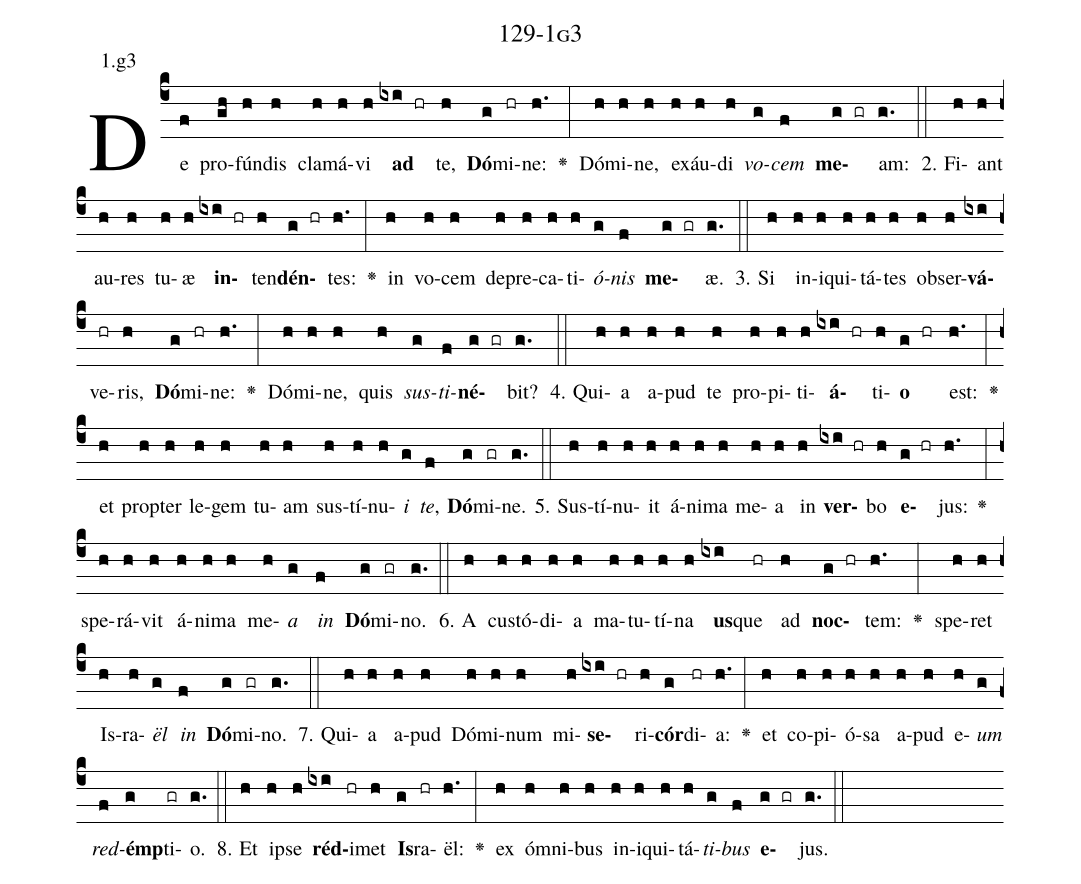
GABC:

name: 129-1g3;
annotation: 1.g3;
%%
(c4)De(f) pro(gh)fún(h)dis(h) cla(h)má(h)vi(h) <b>ad</b>(ixi hr) te,(h) <b>Dó</b>(g)mi(hr)ne:(h.) <v>\greheightstar</v>(:) Dó(h)mi(h)ne,(h) ex(h)áu(h)di(h) <i>vo</i>(g)<i>cem</i>(f) <b>me</b>(g gr)am:(g.) (::)
2. Fi(h)ant(h) au(h)res(h) tu(h)æ(h) <b>in</b>(ixi hr)ten(h)<b>dén</b>(g hr)tes:(h.) <v>\greheightstar</v>(:) in(h) vo(h)cem(h) de(h)pre(h)ca(h)ti(h)<i>ó</i>(g)<i>nis</i>(f) <b>me</b>(g gr)æ.(g.) (::)
3. Si(h) in(h)i(h)qui(h)tá(h)tes(h) ob(h)ser(h)<b>vá</b>(ixi)ve(hr)ris,(h) <b>Dó</b>(g)mi(hr)ne:(h.) <v>\greheightstar</v>(:) Dó(h)mi(h)ne,(h) quis(h) <i>sus</i>(g)<i>ti</i>(f)<b>né</b>(g gr)bit?(g.) (::)
4. Qui(h)a(h) a(h)pud(h) te(h) pro(h)pi(h)ti(h)<b>á</b>(ixi hr)ti(h)<b>o</b>(g hr) est:(h.) <v>\greheightstar</v>(:) et(h) prop(h)ter(h) le(h)gem(h) tu(h)am(h) sus(h)tí(h)nu(h)<i>i</i>(g) <i>te</i>,(f) <b>Dó</b>(g)mi(gr)ne.(g.) (::)
5. Sus(h)tí(h)nu(h)it(h) á(h)ni(h)ma(h) me(h)a(h) in(h) <b>ver</b>(ixi hr)bo(h) <b>e</b>(g hr)jus:(h.) <v>\greheightstar</v>(:) spe(h)rá(h)vit(h) á(h)ni(h)ma(h) me(h)<i>a</i>(g) <i>in</i>(f) <b>Dó</b>(g)mi(gr)no.(g.) (::)
6. A(h) cus(h)tó(h)di(h)a(h) ma(h)tu(h)tí(h)na(h) <b>us</b>(ixi)que(hr) ad(h) <b>noc</b>(g hr)tem:(h.) <v>\greheightstar</v>(:) spe(h)ret(h) Is(h)ra(h)<i>ël</i>(g) <i>in</i>(f) <b>Dó</b>(g)mi(gr)no.(g.) (::)
7. Qui(h)a(h) a(h)pud(h) Dó(h)mi(h)num(h) mi(h)<b>se</b>(ixi hr)ri(h)<b>cór</b>(g)di(hr)a:(h.) <v>\greheightstar</v>(:) et(h) co(h)pi(h)ó(h)sa(h) a(h)pud(h) e(h)<i>um</i>(g) <i>red</i>(f)<b>émp</b>(g)ti(gr)o.(g.) (::)
8. Et(h) ip(h)se(h) <b>réd</b>(ixi)i(hr)met(h) <b>Is</b>(g)ra(hr)ël:(h.) <v>\greheightstar</v>(:) ex(h) óm(h)ni(h)bus(h) in(h)i(h)qui(h)tá(h)<i>ti</i>(g)<i>bus</i>(f) <b>e</b>(g gr)jus.(g.) (::)
